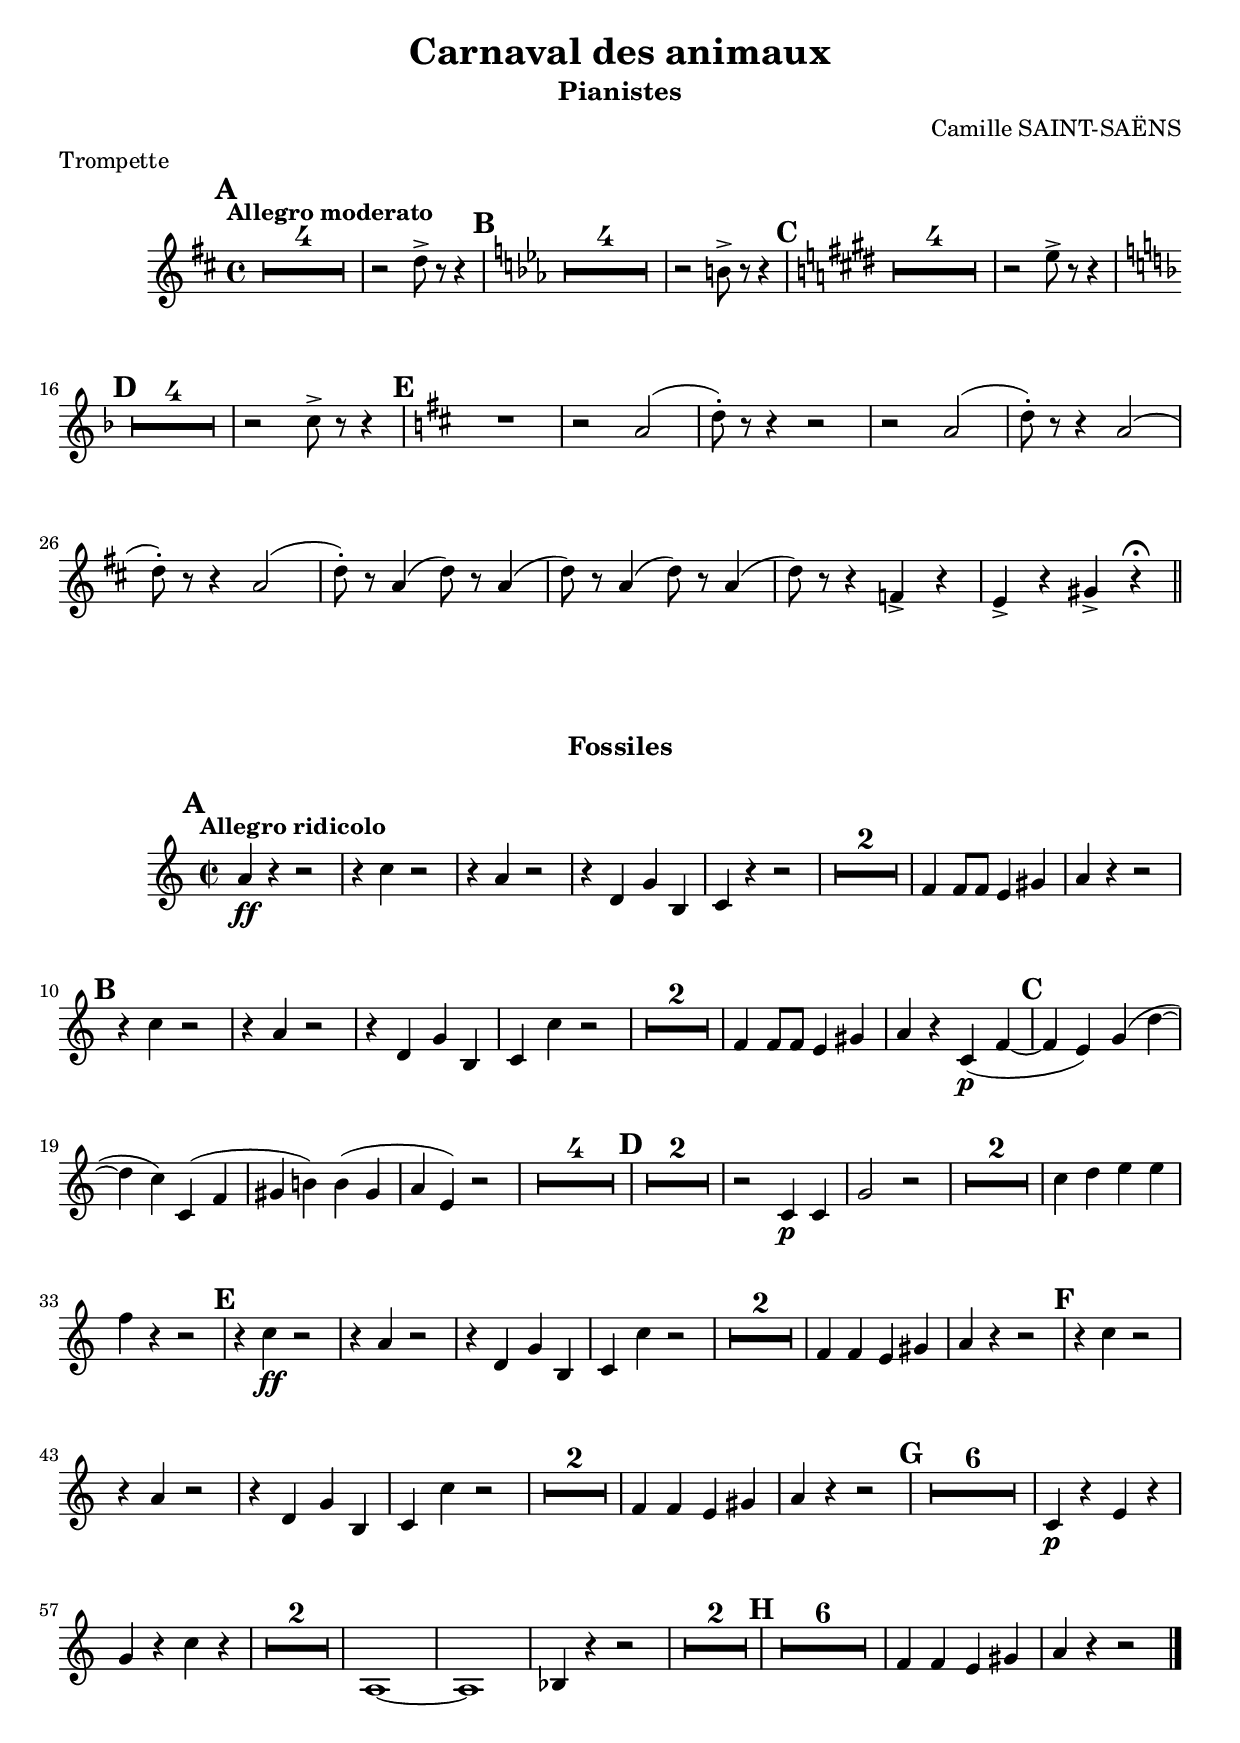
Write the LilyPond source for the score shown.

\version "2.13.12"
staffTrompettePia =  \relative g' {
	\include "part_settings.ly"
         \set Staff.instrumentName = "Trompette"
          \set Staff.shortInstrumentName = "trp."
         \set Staff.midiInstrument = "trumpet"	
    \clef "treble" \key c \major \time 4/4 
        \tempo "Allegro moderato"  % 1
    R1*4
    r2 c8-> r8 r4
    \key des \major
    R1*4
    r2 a8-> r8 r4
    \key d \major
    R1*4
    r2 d8-> r8 r4
    \key es \major
    R1*4
    r2 bes8-> r8 r4
    \key c \major
    R1
    r2 g2(
    c8-.) r r4 r2
    r2 g2(
    c8-.) r8 r4 g2(
    c8-.) r8 r4 g2(
    c8-.) r g4( c8) r g4( 
    c8) r g4( c8) r g4(  
    c8) r r4 es,4-> r4
    d-> r fis-> r\fermata
    
         \bar "||"
    }

staffTrompetteFos =  \relative g' {
	\include "part_settings.ly"
         \set Staff.instrumentName = "Trompette"
          \set Staff.shortInstrumentName = "trp."
         \set Staff.midiInstrument = "trumpet"			
    \clef "treble" \key g \minor \time 2/2 
        \tempo "Allegro ridicolo" % 1
    g4\ff r r2
    r4 bes4 r2
    r4 g4 r2
    r4 c, f a, 
    bes r r2
    R1*2
    es4 es8 es d4 fis
    g4 r r2
    r4 bes4 r2
    r4 g4 r2
    r4 c, f a, 
    bes bes' r2
    R1*2
    es,4 es8 es d4 fis
    g4 r bes,\p( es~
    es d) f( c' ~ 
    c bes) bes,( es
    fis a!) a( fis
    g d) r2
    R1*4
    
    
    R1*2
    r2 bes4\p bes
    f'2 r
    R1*2
    bes4 c d4 d
    es r r2
    
     r4 bes4\ff r2
    r4 g4 r2
    r4 c, f a, 
    bes bes' r2
    R1*2
    es,4  es d4 fis
    g4 r r2
    r4 bes4 r2
    r4 g4 r2
    r4 c, f a, 
    bes bes' r2
    R1*2
    es,4  es d4 fis
    g4 r r2
    
    R1*6
    bes,4\p r d r 
    f  r bes  r 
    R1*2
    g,1~
    g1
    aes4 r r2
    
    R1*8
    es'4 es d fis
    g4 r r2
    
    
    
       \bar "|."
    }

staffReperesPia =  \relative g' {
	\include "part_settings.ly"
      \time 4/4 
    \mark \default
    \skip1*5
    \mark \default
    \skip1*5
    \mark \default
    \skip1*5
    \mark \default
    \skip1*5
    \mark \default
    \skip1*10
    
         \bar "||"
    }

staffReperesFos =  \relative g' {
	\include "part_settings.ly"
      \time 2/2 
    \mark \default    
    \skip1*9
    \mark \default
    \skip1*8
    \mark \default
    \skip1*8
    
    \mark \default
    \skip1*8
    
    \mark \default
     \skip1*8
    \mark \default
    \skip1*8
    
    \mark \default
    \skip1*15
    \mark \default
    \skip1*8
    
    
    
       \bar "|."
    }



\score{
<<
\new Staff \with { \remove Instrument_name_engraver } \transpose c d 
{<<\staffTrompettePia \staffReperesPia >>}
>>
\header{
  composer = "Camille SAINT-SAËNS"
  title = "Carnaval des animaux"
  subtitle = "Pianistes"
  piece = "Trompette"
}
}

\score{
<<
\new Staff \with { \remove Instrument_name_engraver } \transpose c d 
{<< \staffTrompetteFos \staffReperesFos >>}
>>
\header{
  subtitle = "Fossiles"
}
}

\paper{
  print-all-headers=##t
  bookTitleMarkup = ##f
  #(set-paper-size "a4")	
  ragged-last-bottom =##f
  oddFooterMarkup = \markup {
	\fill-line {
  } 
  }
}
